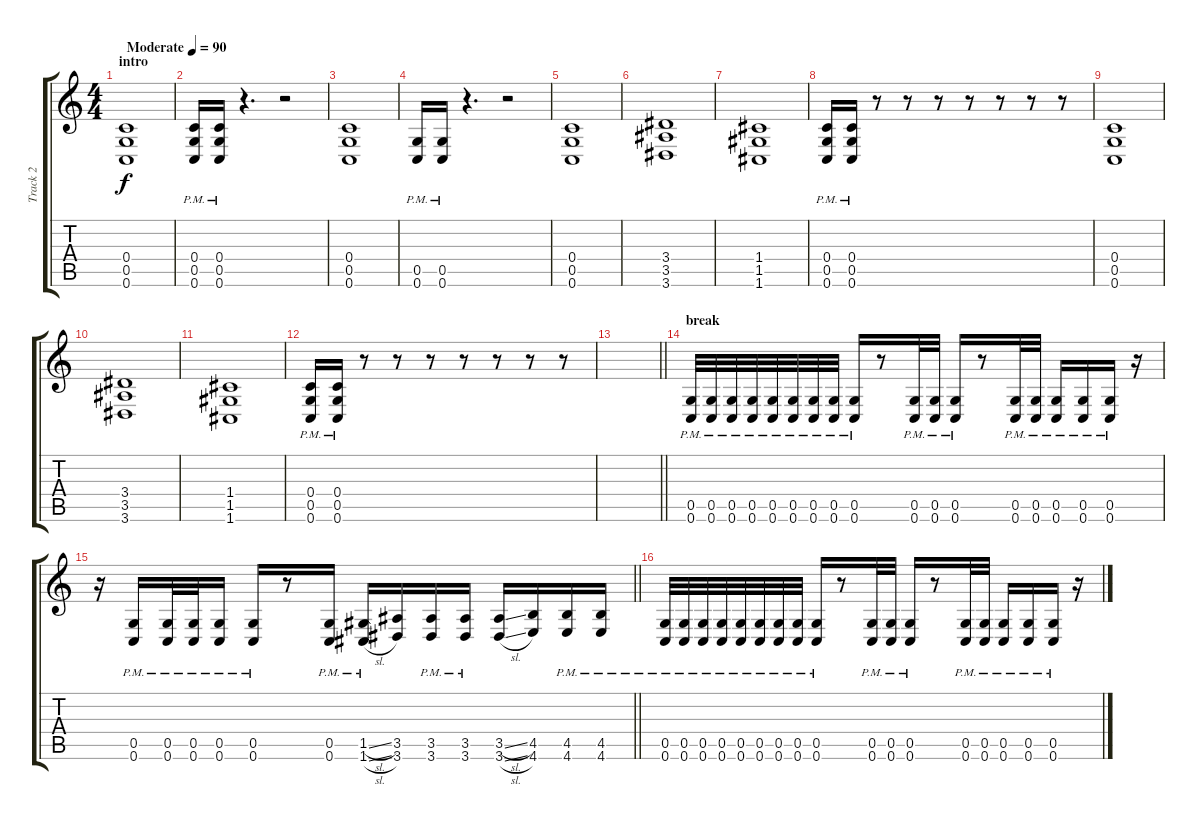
\track ("Track 2" "Track 2") {instrument distortionguitar}
\staff {score tabs}
\tuning (D4 A3 F3 C3 G2 C2) {hide}
\ts (4 4)
\section ("" "intro")
\tempo (90 "Moderate")
\clef g2
\ks c
(0.4 0.5 0.6).1{dy f instrument distortionguitar} |
(0.4{pm} 0.5{pm} 0.6{pm}).16 (0.4{pm} 0.5 0.6).16 r.4{d} r.2 |
(0.4 0.5 0.6).1 |
(0.5{pm} 0.6{pm}).16 (0.5{pm} 0.6{pm}).16 r.4{d} r.2 |
(0.4 0.5 0.6).1 |
(3.4 3.5 3.6).1 |
(1.4 1.5 1.6).1 |
(0.4{pm} 0.5{pm} 0.6{pm}).16 (0.4{pm} 0.5 0.6).16 r.8 r.8 r.8 r.8 r.8 r.8 r.8 |
(0.4 0.5 0.6).1 |
(3.4 3.5 3.6).1 |
(1.4 1.5 1.6).1 |
(0.4{pm} 0.5{pm} 0.6{pm}).16 (0.4{pm} 0.5 0.6).16 r.8 r.8 r.8 r.8 r.8 r.8 r.8 |
\barLineRight lightlight
|
\section ("" "break")
(0.5{pm} 0.6{pm}).32 (0.5{pm} 0.6{pm}).32 (0.5{pm} 0.6{pm}).32 (0.5{pm} 0.6{pm}).32 (0.5{pm} 0.6{pm}).32 (0.5{pm} 0.6{pm}).32 (0.5{pm} 0.6{pm}).32 (0.5{pm} 0.6{pm}).32 (0.5{pm} 0.6{pm}).16 r.8 (0.5{pm} 0.6{pm}).32 (0.5{pm} 0.6{pm}).32 (0.5{pm} 0.6{pm}).16 r.8 (0.5{pm} 0.6{pm}).32 (0.5{pm} 0.6{pm}).32 (0.5{pm} 0.6{pm}).16 (0.5{pm} 0.6{pm}).16 (0.5{pm} 0.6{pm}).16 r.16 |
\barLineRight lightlight
r.16 (0.5{pm} 0.6{pm}).16 (0.5{pm} 0.6{pm}).32 (0.5{pm} 0.6{pm}).32 (0.5{pm} 0.6{pm}).16 (0.5{pm} 0.6{pm}).16 r.8 (0.5{pm} 0.6{pm}).16 (1.5{sl pm} 1.6{sl}).16 (3.5 3.6).16 (3.5{pm} 3.6{pm}).16 (3.5{pm} 3.6{pm}).16 (3.5{sl} 3.6{sl}).16 (4.5 4.6).16 (4.5{pm} 4.6{pm}).16 (4.5{pm} 4.6{pm}).16 |
(0.5{pm} 0.6{pm}).32 (0.5{pm} 0.6{pm}).32 (0.5{pm} 0.6{pm}).32 (0.5{pm} 0.6{pm}).32 (0.5{pm} 0.6{pm}).32 (0.5{pm} 0.6{pm}).32 (0.5{pm} 0.6{pm}).32 (0.5{pm} 0.6{pm}).32 (0.5{pm} 0.6{pm}).16 r.8 (0.5{pm} 0.6{pm}).32 (0.5{pm} 0.6{pm}).32 (0.5{pm} 0.6{pm}).16 r.8 (0.5{pm} 0.6{pm}).32 (0.5{pm} 0.6{pm}).32 (0.5{pm} 0.6{pm}).16 (0.5{pm} 0.6{pm}).16 (0.5{pm} 0.6{pm}).16 r.16
